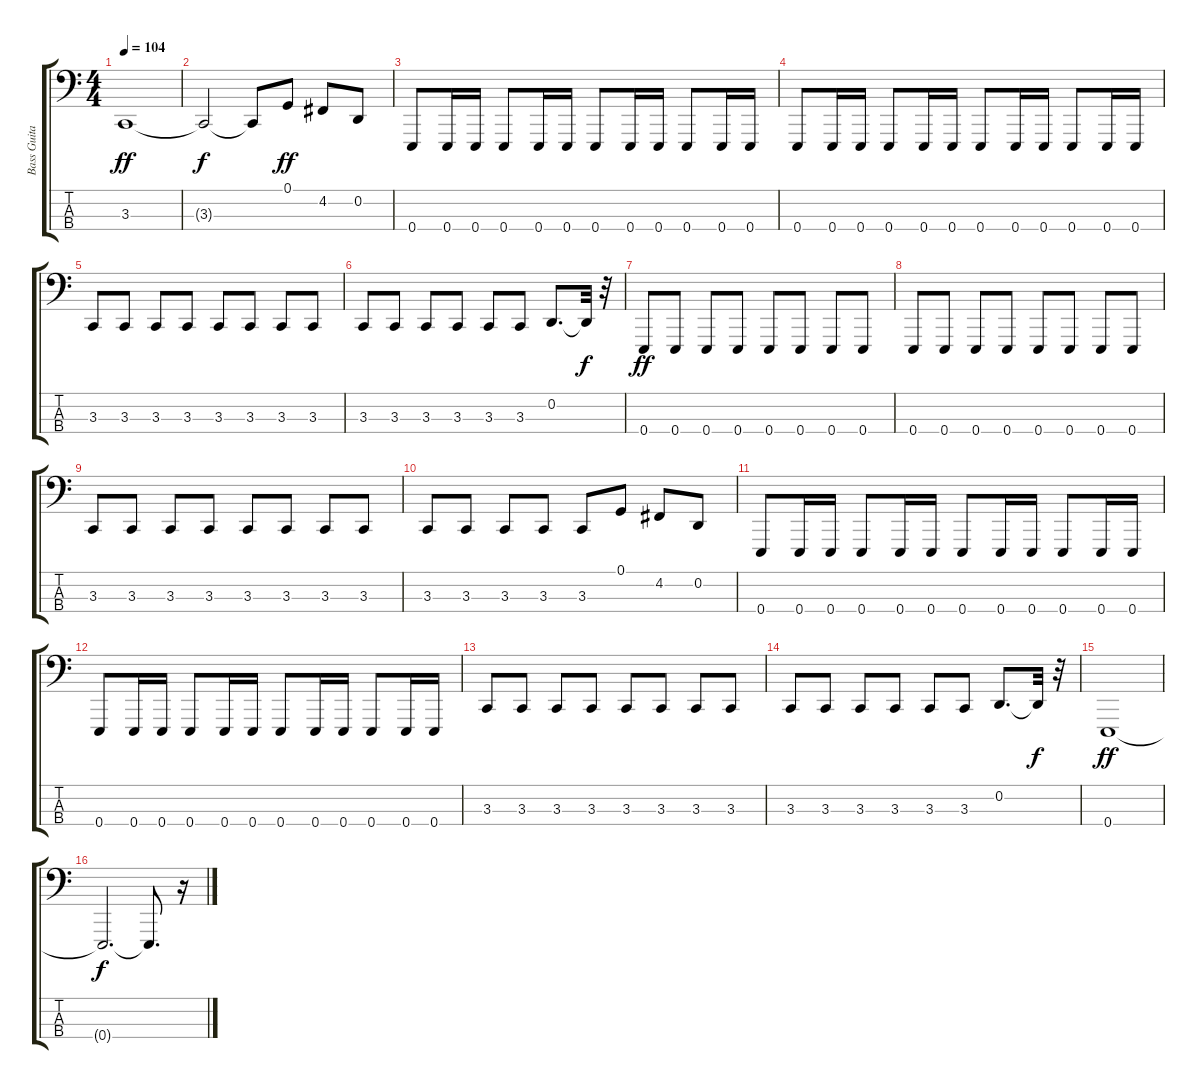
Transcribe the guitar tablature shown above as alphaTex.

\track ("Bass Guitar" "Bass Guita") {instrument acousticgrandpiano}
\staff {score tabs}
\tuning (G2 D2 A1 E1) {hide}
\ts (4 4)
\tempo 104
\clef f4
\ks c
3.3.1{dy ff} |
3.3{t}.2{dy f} 3.3{t}.8 0.1.8{dy ff} 4.2.8 0.2.8 |
0.4.8 0.4.16 0.4.16 0.4.8 0.4.16 0.4.16 0.4.8 0.4.16 0.4.16 0.4.8 0.4.16 0.4.16 |
0.4.8 0.4.16 0.4.16 0.4.8 0.4.16 0.4.16 0.4.8 0.4.16 0.4.16 0.4.8 0.4.16 0.4.16 |
3.3.8 3.3.8 3.3.8 3.3.8 3.3.8 3.3.8 3.3.8 3.3.8 |
3.3.8 3.3.8 3.3.8 3.3.8 3.3.8 3.3.8 0.2.8{d} 0.2{t}.32{dy f} r.32 |
0.4.8{dy ff} 0.4.8 0.4.8 0.4.8 0.4.8 0.4.8 0.4.8 0.4.8 |
0.4.8 0.4.8 0.4.8 0.4.8 0.4.8 0.4.8 0.4.8 0.4.8 |
3.3.8 3.3.8 3.3.8 3.3.8 3.3.8 3.3.8 3.3.8 3.3.8 |
3.3.8 3.3.8 3.3.8 3.3.8 3.3.8 0.1.8 4.2.8 0.2.8 |
0.4.8 0.4.16 0.4.16 0.4.8 0.4.16 0.4.16 0.4.8 0.4.16 0.4.16 0.4.8 0.4.16 0.4.16 |
0.4.8 0.4.16 0.4.16 0.4.8 0.4.16 0.4.16 0.4.8 0.4.16 0.4.16 0.4.8 0.4.16 0.4.16 |
3.3.8 3.3.8 3.3.8 3.3.8 3.3.8 3.3.8 3.3.8 3.3.8 |
3.3.8 3.3.8 3.3.8 3.3.8 3.3.8 3.3.8 0.2.8{d} 0.2{t}.32{dy f} r.32 |
0.4.1{dy ff} |
0.4{t}.2{d dy f} 0.4{t}.8{d} r.16
